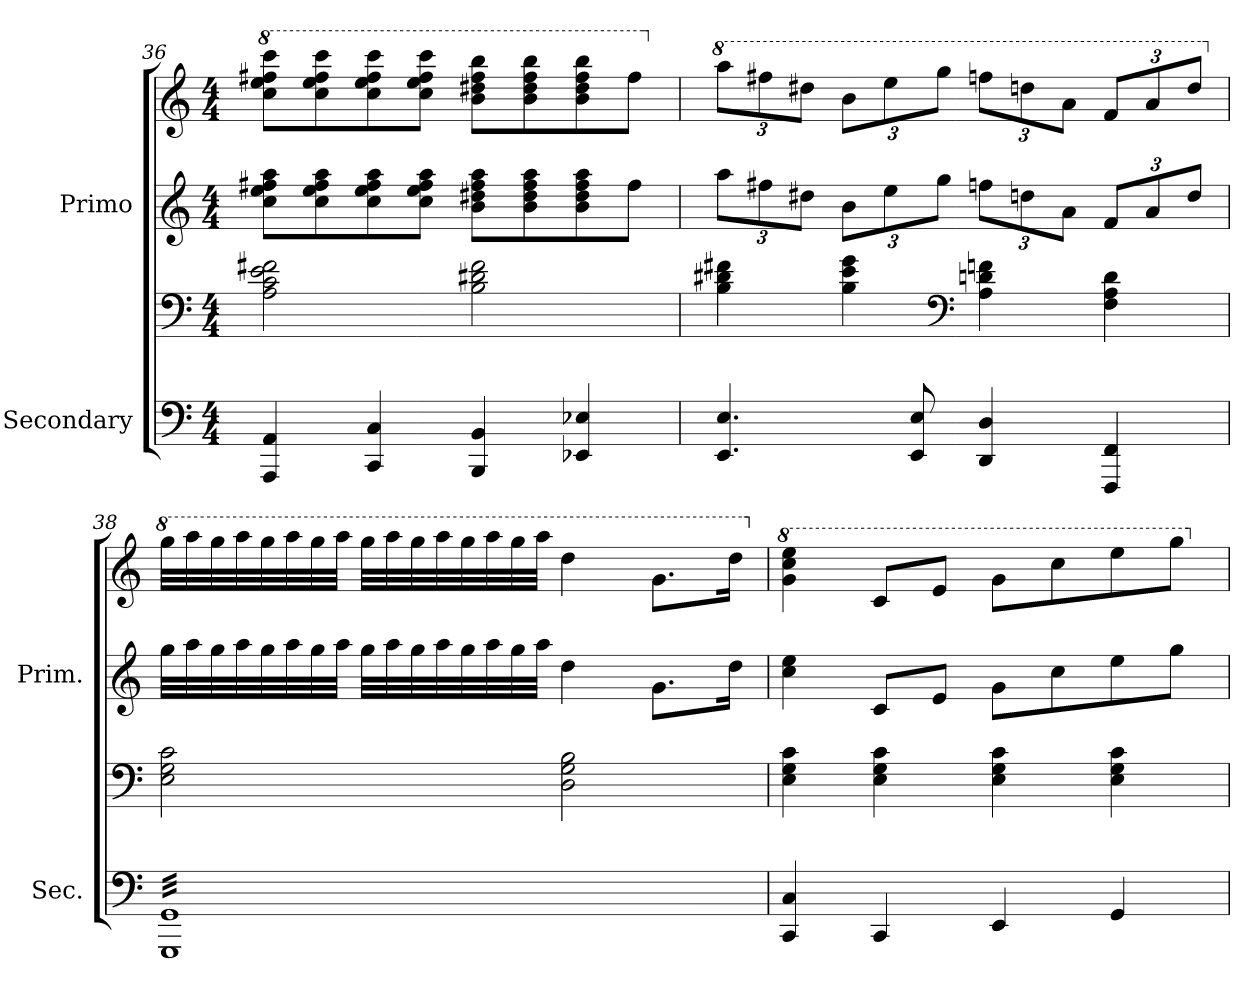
**kern	**kern	**kern	**kern
*part2	*part2	*part1	*part1
*staff4	*staff3	*staff2	*staff1
*I"Secondary	*	*I"Primo	*
*I'Sec.	*	*I'Prim.	*
*clefF4	*clefF4	*clefG2	*clefG2
*k[]	*k[]	*k[]	*k[]
*M4/4	*M4/4	*M4/4	*M4/4
*	*	*	*8va
=36	=36	=36	=36
4AAA/ 4AA/	2A\ 2c\ 2e\ 2f#X\	8cc\ 8ee\ 8ff#X\ 8aa\L	8ccc\ 8eee\ 8fff#X\ 8cccc\L
.	.	8cc\ 8ee\ 8ff#\ 8aa\	8ccc\ 8eee\ 8fff#\ 8cccc\
4CC/ 4C/	.	8cc\ 8ee\ 8ff#\ 8aa\	8ccc\ 8eee\ 8fff#\ 8cccc\
.	.	8cc\ 8ee\ 8ff#\ 8aa\J	8ccc\ 8eee\ 8fff#\ 8cccc\J
4BBB/ 4BB/	2B\ 2d#X\ 2f#\	8b\ 8dd#X\ 8ff#\ 8aa\L	8bb\ 8ddd#X\ 8fff#\ 8bbb\L
.	.	8b\ 8dd#\ 8ff#\ 8aa\	8bb\ 8ddd#\ 8fff#\ 8bbb\
4EE-X/ 4E-X/	.	8b\ 8dd#\ 8ff#\ 8aa\	8bb\ 8ddd#\ 8fff#\ 8bbb\
.	.	8ff#\J	8fff#\J
=37	=37	=37	=37
*	*	*Xbrackettup	*
*	*	*	*X8va
*	*	*	*8va
*	*	*	*Xbrackettup
4.EE/ 4.E/	4B\ 4d#X\ 4f#X\	12aa\L	12aaa\L
.	.	12ff#X\	12fff#X\
.	.	12dd#X\J	12ddd#X\J
.	4B\ 4e\ 4g\	12b\L	12bb\L
.	.	12ee\	12eee\
8EE/ 8E/	.	.	.
.	.	12gg\J	12ggg\J
*	*clefF4	*	*
4DD/ 4D/	4A\ 4dn\ 4fn\	12ffn\L	12fffn\L
.	.	12ddn\	12dddn\
.	.	12a\J	12aa\J
4FFF/ 4FF/	4F\ 4A\ 4d\	12f/L	12ff/L
.	.	12a/	12aa/
.	.	12dd/J	12ddd/J
!!LO:LB:g=z
=38	=38	=38	=38
*	*	*	*X8va
*	*	*	*8va
*tremolo	*	*	*
32GGG 32GGLLL	2E\ 2G\ 2c\	32gg\LLL	32ggg\LLL
*	*	*	*8va
32GGG 32GG	.	32aa\	32aaa\
32GGG 32GG	.	32gg\	32ggg\
32GGG 32GG	.	32aa\	32aaa\
32GGG 32GG	.	32gg\	32ggg\
32GGG 32GG	.	32aa\	32aaa\
32GGG 32GG	.	32gg\	32ggg\
32GGG 32GG	.	32aa\JJJ	32aaa\JJJ
32GGG 32GG	.	32gg\LLL	32ggg\LLL
32GGG 32GG	.	32aa\	32aaa\
32GGG 32GG	.	32gg\	32ggg\
32GGG 32GG	.	32aa\	32aaa\
32GGG 32GG	.	32gg\	32ggg\
32GGG 32GG	.	32aa\	32aaa\
32GGG 32GG	.	32gg\	32ggg\
32GGG 32GG	.	32aa\JJJ	32aaa\JJJ
32GGG 32GG	2D\ 2G\ 2B\	4dd\	4ddd\
32GGG 32GG	.	.	.
32GGG 32GG	.	.	.
32GGG 32GG	.	.	.
32GGG 32GG	.	.	.
32GGG 32GG	.	.	.
32GGG 32GG	.	.	.
32GGG 32GG	.	.	.
32GGG 32GG	.	8.g\L	8.gg\L
32GGG 32GG	.	.	.
32GGG 32GG	.	.	.
32GGG 32GG	.	.	.
32GGG 32GG	.	.	.
32GGG 32GG	.	.	.
32GGG 32GG	.	16dd\Jk	16ddd\Jk
32GGG 32GGJJJ	.	.	.
*Xtremolo	*	*	*
=39	=39	=39	=39
*	*	*	*X8va
*	*	*	*X8va
*	*	*	*8va
4CC/ 4C/	4E\ 4G\ 4c\	4cc\ 4ee\	4gg\ 4ccc\ 4eee\
4CC/	4E\ 4G\ 4c\	8c/L	8cc/L
.	.	8e/J	8ee/J
4EE/	4E\ 4G\ 4c\	8g\L	8gg\L
.	.	8cc\	8ccc\
4GG/	4E\ 4G\ 4c\	8ee\	8eee\
.	.	8gg\J	8ggg\J
*	*	*	*X8va
=	=	=	=
*-	*-	*-	*-
